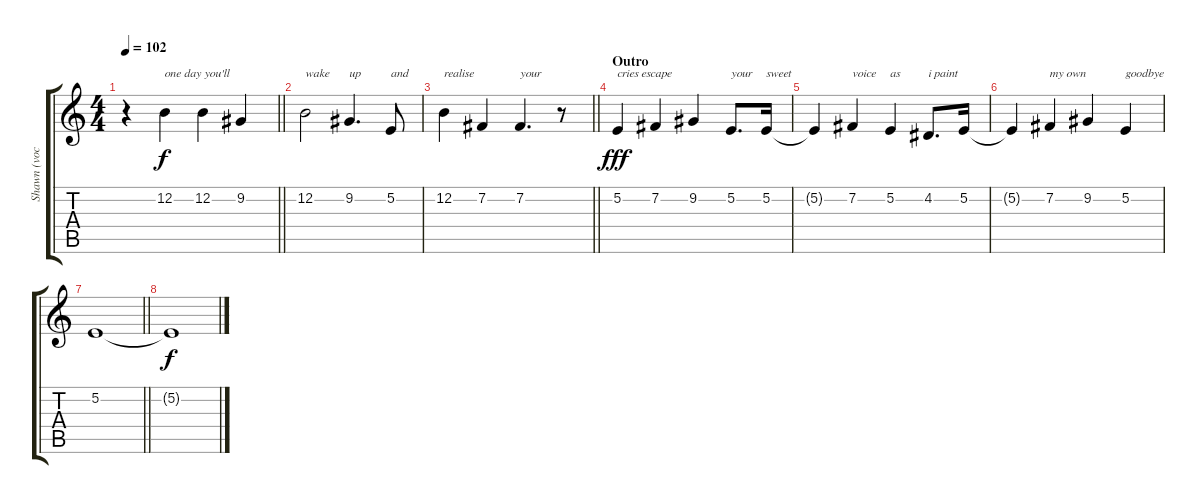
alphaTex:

\track ("Shawn (vocals)" "Shawn (voc") {instrument clarinet}
\staff {score tabs}
\tuning (E4 B3 G3 D3 A2 E2) {hide}
\ts (4 4)
\tempo 102
\clef g2
\barLineRight lightlight
\ks c
r.4{dy f} 12.2.4{txt "one day you'll"} 12.2.4 9.2.4 |
12.2.2{txt "wake"} 9.2.4{d txt "up"} 5.2.8{txt "and"} |
\barLineRight lightlight
12.2.4{txt "realise"} 7.2.4 7.2.4{d txt "your"} r.8 |
\section ("" "Outro")
5.2.4{txt "cries escape" dy fff} 7.2.4 9.2.4 5.2.8{d txt "your"} 5.2.16{txt "sweet"} |
5.2{t}.4 7.2.4{txt "voice"} 5.2.4{txt "as"} 4.2.8{d txt "i paint"} 5.2.16 |
5.2{t}.4 7.2.4{txt "my own"} 9.2.4 5.2.4{txt "goodbye"} |
\barLineRight lightlight
5.2.1{volume 0} |
5.2{t}.1{dy f}
